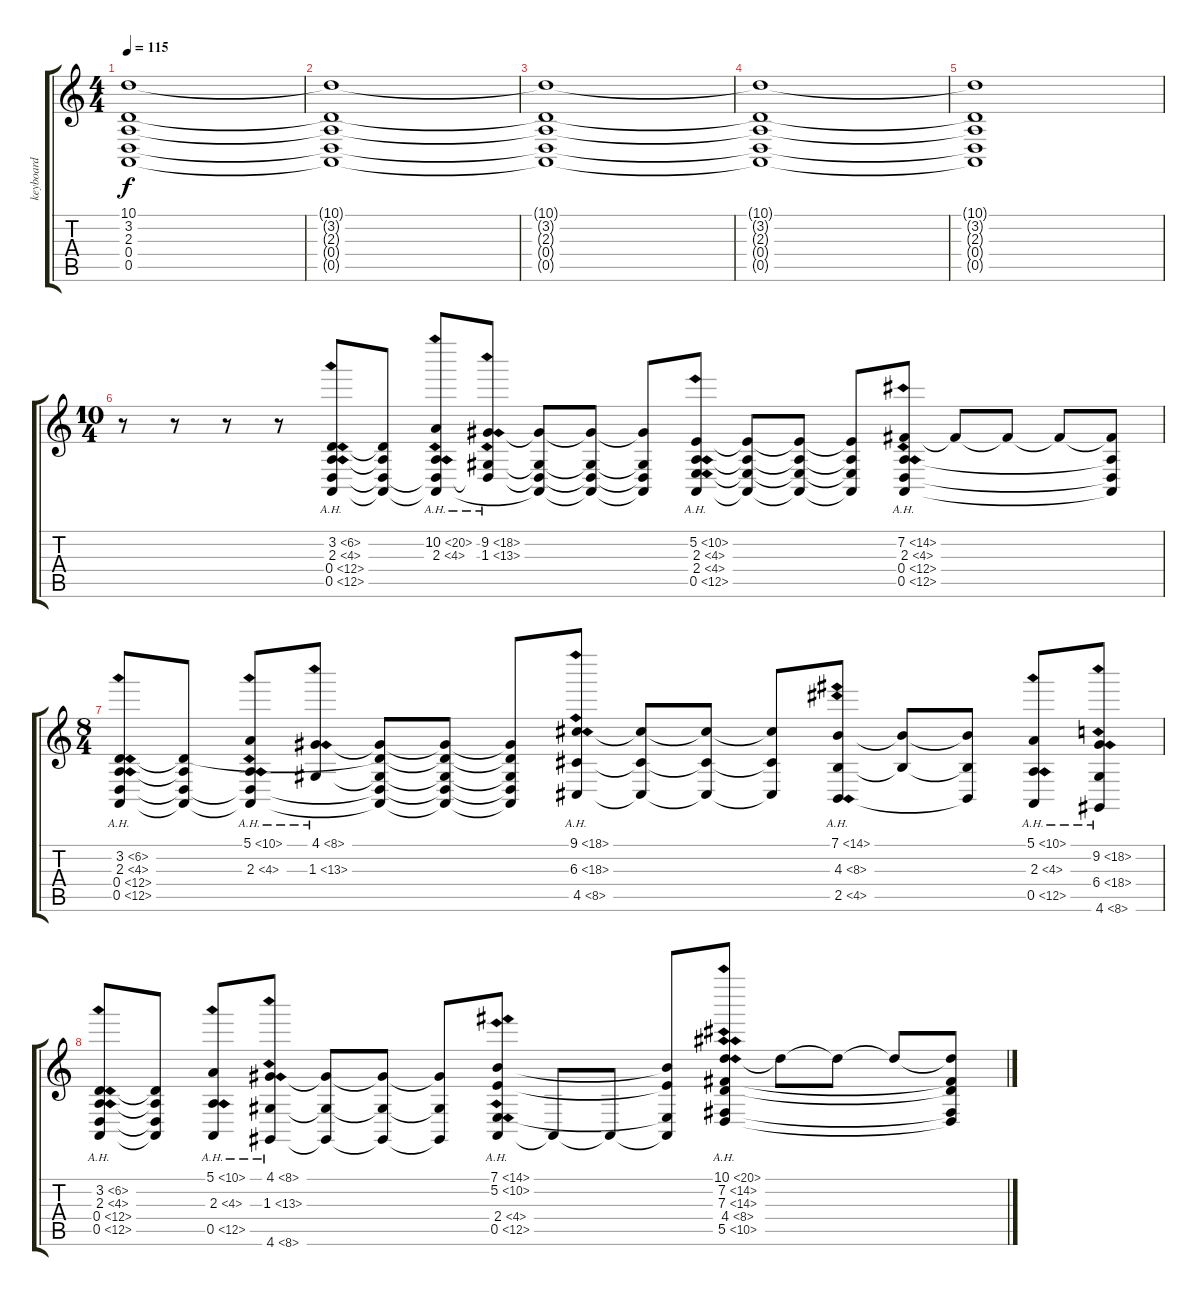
\track ("keyboard" "keyboard") {instrument stringensemble1}
\staff {score tabs}
\tuning (E4 B3 G3 D3 A2 E2) {hide}
\ts (4 4)
\tempo 115
\clef g2
\ks c
(10.1{t} 3.2{t} 2.3{t} 0.4{t} 0.5{t}).1{dy f} |
(10.1{t} 3.2{t} 2.3{t} 0.4{t} 0.5{t}).1 |
(10.1{t} 3.2{t} 2.3{t} 0.4{t} 0.5{t}).1 |
(10.1{t} 3.2{t} 2.3{t} 0.4{t} 0.5{t}).1 |
(10.1{t} 3.2{t} 2.3{t} 0.4{t} 0.5{t}).1 |
\ts (10 4)
r.8 r.8 r.8 r.8 (3.2{ah 3} 2.3{ah 2} 0.4{ah 12} 0.5{ah 12}).8{instrument stringensemble1} (3.2{t} 2.3{t} 0.4{t} 0.5{t}).8 (10.2{ah 10} 2.3{ah 2} 0.4{ah 12 t} 0.5{ah 12 t}).8 (9.2{ah 9} 1.3{ah 12} 0.4{ah 12 t}).8 (9.2{t} 1.3{t} 0.4{t} 0.5{t}).8 (9.2{t} 1.3{t} 0.4{t} 0.5{t}).8 (9.2{t} 1.3{t} 0.4{t} 0.5{t}).8 (5.2{ah 5} 2.3{ah 2} 2.4{ah 2} 0.5{ah 12}).8 (5.2{t} 2.3{t} 2.4{t} 0.5{t}).8 (5.2{t} 2.3{t} 2.4{t} 0.5{t}).8 (5.2{t} 2.3{t} 2.4{t} 0.5{t}).8 (7.2{ah 7} 2.3{ah 2} 0.4{ah 12} 0.5{ah 12}).8 7.2{t}.8 7.2{t}.8 7.2{t}.8 (7.2{t} 2.3{t} 0.4{t} 0.5{t}).8 |
\ts (8 4)
(3.2{ah 3} 2.3{ah 2} 0.4{ah 12} 0.5{ah 12}).8 (3.2{t} 2.3{t} 0.4{t} 0.5{t}).8 (5.1{ah 5} 2.3{ah 2} 0.4{ah 12 t} 0.5{ah 12 t}).8 (4.1{ah 4} 1.3{ah 12}).8 (4.1{t} 3.2{t} 1.3{t} 0.4{t} 0.5{t}).8 (4.1{t} 3.2{t} 1.3{t} 0.4{t} 0.5{t}).8 (4.1{t} 3.2{t} 1.3{t} 0.4{t} 0.5{t}).8 (9.1{ah 9} 6.3{ah 12} 4.5{ah 4}).8 (9.1{t} 6.3{t} 4.5{t}).8 (9.1{t} 6.3{t} 4.5{t}).8 (9.1{t} 6.3{t} 4.5{t}).8 (7.1{ah 7} 4.3{ah 4} 2.5{ah 2}).8 (7.1{t} 4.3{t}).8 (7.1{t} 4.3{t} 2.5{t}).8 (5.1{ah 5} 2.3{ah 2} 0.5{ah 12}).8 (9.2{ah 9} 6.4{ah 12} 4.6{ah 4}).8 |
(3.2{ah 3} 2.3{ah 2} 0.4{ah 12} 0.5{ah 12}).8 (3.2{t} 2.3{t} 0.4{t} 0.5{t}).8 (5.1{ah 5} 2.3{ah 2} 0.5{ah 12}).8 (4.1{ah 4} 1.3{ah 12} 4.6{ah 4}).8 (4.1{t} 1.3{t} 4.6{t}).8 (4.1{t} 1.3{t} 4.6{t}).8 (4.1{t} 1.3{t} 4.6{t}).8 (7.1{ah 7} 5.2{ah 5} 2.4{ah 2} 0.5{ah 12}).8 0.5{t}.8 0.5{t}.8 (7.1{t} 5.2{t} 2.4{t} 0.5{t}).8 (10.1{ah 10} 7.2{ah 7} 7.3{ah 7} 4.4{ah 4} 5.5{ah 5}).8 10.1{t}.8 10.1{t}.8 10.1{t}.8 (10.1{t} 7.2{t} 7.3{t} 4.4{t} 5.5{t}).8
